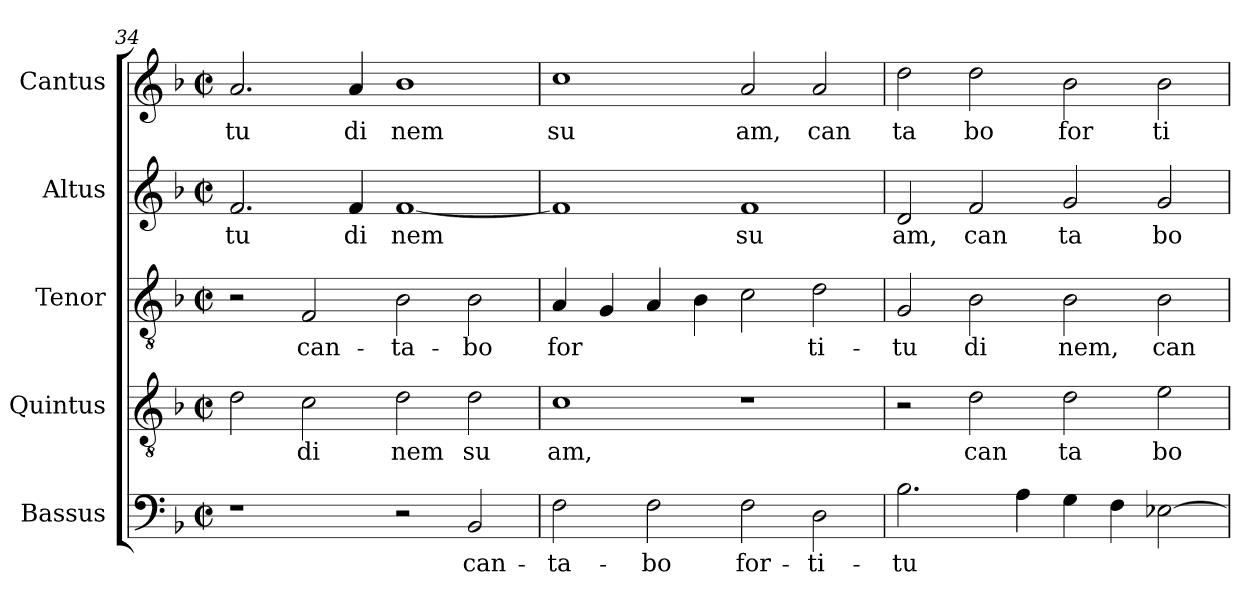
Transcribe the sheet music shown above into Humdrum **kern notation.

**kern	**text	**kern	**text	**kern	**text	**kern	**text	**kern	**text
*part5	*part5	*part4	*part4	*part3	*part3	*part2	*part2	*part1	*part1
*staff5	*staff5	*staff4	*staff4	*staff3	*staff3	*staff2	*staff2	*staff1	*staff1
*I"Bassus	*	*I"Quintus	*	*I"Tenor	*	*I"Altus	*	*I"Cantus	*
*clefF4	*	*clefGv2	*	*clefGv2	*	*clefG2	*	*clefG2	*
*k[b-]	*	*k[b-]	*	*k[b-]	*	*k[b-]	*	*k[b-]	*
*F:	*	*F:	*	*F:	*	*F:	*	*F:	*
*M2/2	*	*M2/2	*	*M2/2	*	*M2/2	*	*M2/2	*
*met(c|)	*	*met(c|)	*	*met(c|)	*	*met(c|)	*	*met(c|)	*
=34	=34	=34	=34	=34	=34	=34	=34	=34	=34
!	!	!	!LO:LY:b:cj	!	!	!	!LO:LY:b:cj	!	!LO:LY:b:cj
1r	.	2d\	.	2r	.	2.f/	tu	2.a/	tu
!	!	!	!LO:LY:b:cj	!	!LO:LY:b:cj	!	!	!	!
.	.	2c\	di	2F/	can-	.	.	.	.
!	!	!	!	!	!	!	!LO:LY:b:cj	!	!LO:LY:b:cj
.	.	.	.	.	.	4f/	di	4a/	di
!	!	!	!LO:LY:b:cj	!	!LO:LY:b:cj	!	!LO:LY:b:cj	!	!LO:LY:b:cj
2r	.	2d\	nem	2B-\	-ta-	[<1f	nem	1b-	nem
!	!LO:LY:b:cj	!	!LO:LY:b:cj	!	!LO:LY:b:cj	!	!	!	!
2BB-/	can-	2d\	su	2B-\	-bo	.	.	.	.
=35	=35	=35	=35	=35	=35	=35	=35	=35	=35
!	!LO:LY:b:cj	!	!LO:LY:b:cj	!	!LO:LY:b:cj	!	!LO:LY:b:cj	!	!LO:LY:b:cj
2F\	-ta-	1c	am,	4A/	for-	1f]	.	1cc	su
!	!	!	!	!	!LO:LY:b:cj	!	!	!	!
.	.	.	.	4G/	--	.	.	.	.
!	!LO:LY:b:cj	!	!	!	!LO:LY:b:cj	!	!	!	!
2F\	-bo	.	.	4A/	--	.	.	.	.
!	!	!	!	!	!LO:LY:b:cj	!	!	!	!
.	.	.	.	4B-\	--	.	.	.	.
!	!LO:LY:b:cj	!	!	!	!LO:LY:b:cj	!	!LO:LY:b:cj	!	!LO:LY:b:cj
2F\	for-	1r	.	2c\	--	1f	su	2a/	am,
!	!LO:LY:b:cj	!	!	!	!LO:LY:b:cj	!	!	!	!LO:LY:b:cj
2D\	-ti-	.	.	2d\	-ti-	.	.	2a/	can
!!LO:LB:g=z
=36	=36	=36	=36	=36	=36	=36	=36	=36	=36
!	!LO:LY:b:cj	!	!	!	!LO:LY:b:cj	!	!LO:LY:b:cj	!	!LO:LY:b:cj
2.B-\	-tu-	2r	.	2G/	-tu	2d/	am,	2dd\	ta
!	!	!	!LO:LY:b:cj	!	!LO:LY:b:cj	!	!LO:LY:b:cj	!	!LO:LY:b:cj
.	.	2d\	can	2B-\	di	2f/	can	2dd\	bo
!	!LO:LY:b:cj	!	!	!	!	!	!	!	!
4A\	--	.	.	.	.	.	.	.	.
!	!LO:LY:b:cj	!	!LO:LY:b:cj	!	!LO:LY:b:cj	!	!LO:LY:b:cj	!	!LO:LY:b:cj
4G\	--	2d\	ta	2B-\	nem,	2g/	ta	2b-\	for
!	!LO:LY:b:cj	!	!	!	!	!	!	!	!
4F\	--	.	.	.	.	.	.	.	.
!	!LO:LY:b:cj	!	!LO:LY:b:cj	!	!LO:LY:b:cj	!	!LO:LY:b:cj	!	!LO:LY:b:cj
[>2E-X\	--	2e\	bo	2B-\	can	2g/	bo	2b-\	ti
=	=	=	=	=	=	=	=	=	=
*-	*-	*-	*-	*-	*-	*-	*-	*-	*-
